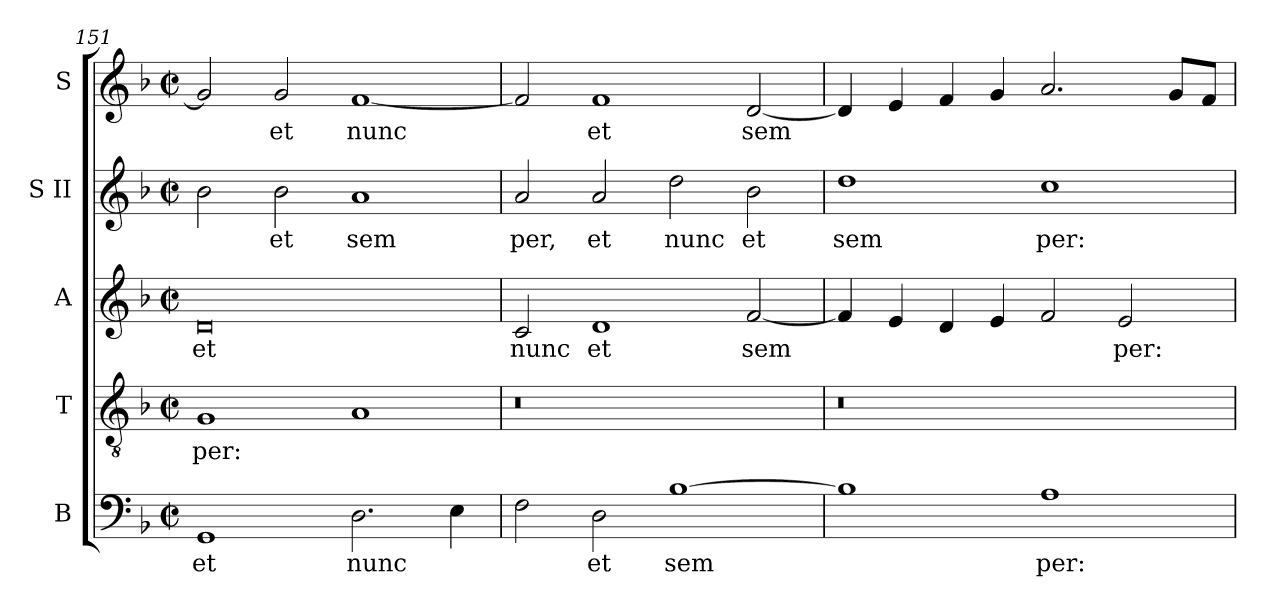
**kern	**text	**kern	**text	**kern	**text	**kern	**text	**kern	**text
*part5	*part5	*part4	*part4	*part3	*part3	*part2	*part2	*part1	*part1
*staff5	*staff5	*staff4	*staff4	*staff3	*staff3	*staff2	*staff2	*staff1	*staff1
*I"B	*	*I"T	*	*I"A	*	*I"S II	*	*I"S	*
*I'B	*	*I'T	*	*I'A	*	*	*	*I'S	*
*clefF4	*	*clefGv2	*	*clefG2	*	*clefG2	*	*clefG2	*
*k[b-]	*	*k[b-]	*	*k[b-]	*	*k[b-]	*	*k[b-]	*
*F:	*	*F:	*	*F:	*	*F:	*	*F:	*
*M2/2	*	*M2/2	*	*M2/2	*	*M2/2	*	*M2/2	*
*met(c|)	*	*met(c|)	*	*met(c|)	*	*met(c|)	*	*met(c|)	*
=151	=151	=151	=151	=151	=151	=151	=151	=151	=151
!	!LO:LY:b:cj	!	!LO:LY:b:cj	!	!LO:LY:b:cj	!	!LO:LY:b:cj	!	!LO:LY:b:cj
1GG	et	1G	per:	0d	et	2b-\	.	2g/]	.
!	!	!	!	!	!	!	!LO:LY:b:cj	!	!LO:LY:b:cj
.	.	.	.	.	.	2b-\	et	2g/	et
!	!LO:LY:b:cj	!	!LO:LY:b:cj	!	!	!	!LO:LY:b:cj	!	!LO:LY:b:cj
2.D\	nunc	1A	.	.	.	1a	sem	[<1f	nunc
!	!LO:LY:b:cj	!	!	!	!	!	!	!	!
4E\	.	.	.	.	.	.	.	.	.
=152	=152	=152	=152	=152	=152	=152	=152	=152	=152
!	!LO:LY:b:cj	!	!	!	!LO:LY:b:cj	!	!LO:LY:b:cj	!	!LO:LY:b:cj
2F\	.	0r	.	2c/	nunc	2a/	per,	2f/]	.
!	!LO:LY:b:cj	!	!	!	!LO:LY:b:cj	!	!LO:LY:b:cj	!	!LO:LY:b:cj
2D\	et	.	.	1d	et	2a/	et	1f	et
!	!LO:LY:b:cj	!	!	!	!	!	!LO:LY:b:cj	!	!
[>1B-	sem	.	.	.	.	2dd\	nunc	.	.
!	!	!	!	!	!LO:LY:b:cj	!	!LO:LY:b:cj	!	!LO:LY:b:cj
.	.	.	.	[<2f/	sem	2b-\	et	[<2d/	sem
=153	=153	=153	=153	=153	=153	=153	=153	=153	=153
!	!LO:LY:b:cj	!	!	!	!LO:LY:b:cj	!	!LO:LY:b:cj	!	!LO:LY:b:cj
1B-]	.	0r	.	4f/]	.	1dd	sem	4d/]	.
!	!	!	!	!	!LO:LY:b:cj	!	!	!	!LO:LY:b:cj
.	.	.	.	4e/	.	.	.	4e/	.
!	!	!	!	!	!LO:LY:b:cj	!	!	!	!LO:LY:b:cj
.	.	.	.	4d/	.	.	.	4f/	.
!	!	!	!	!	!LO:LY:b:cj	!	!	!	!LO:LY:b:cj
.	.	.	.	4e/	.	.	.	4g/	.
!	!LO:LY:b:cj	!	!	!	!LO:LY:b:cj	!	!LO:LY:b:cj	!	!LO:LY:b:cj
1A	per:	.	.	2f/	.	1cc	per:	2.a/	.
!	!	!	!	!	!LO:LY:b:cj	!	!	!	!
.	.	.	.	2e/	per:	.	.	.	.
!	!	!	!	!	!	!	!	!	!LO:LY:b:cj
.	.	.	.	.	.	.	.	8g/L	.
!	!	!	!	!	!	!	!	!	!LO:LY:b:cj
.	.	.	.	.	.	.	.	8f/J	.
=	=	=	=	=	=	=	=	=	=
*-	*-	*-	*-	*-	*-	*-	*-	*-	*-
